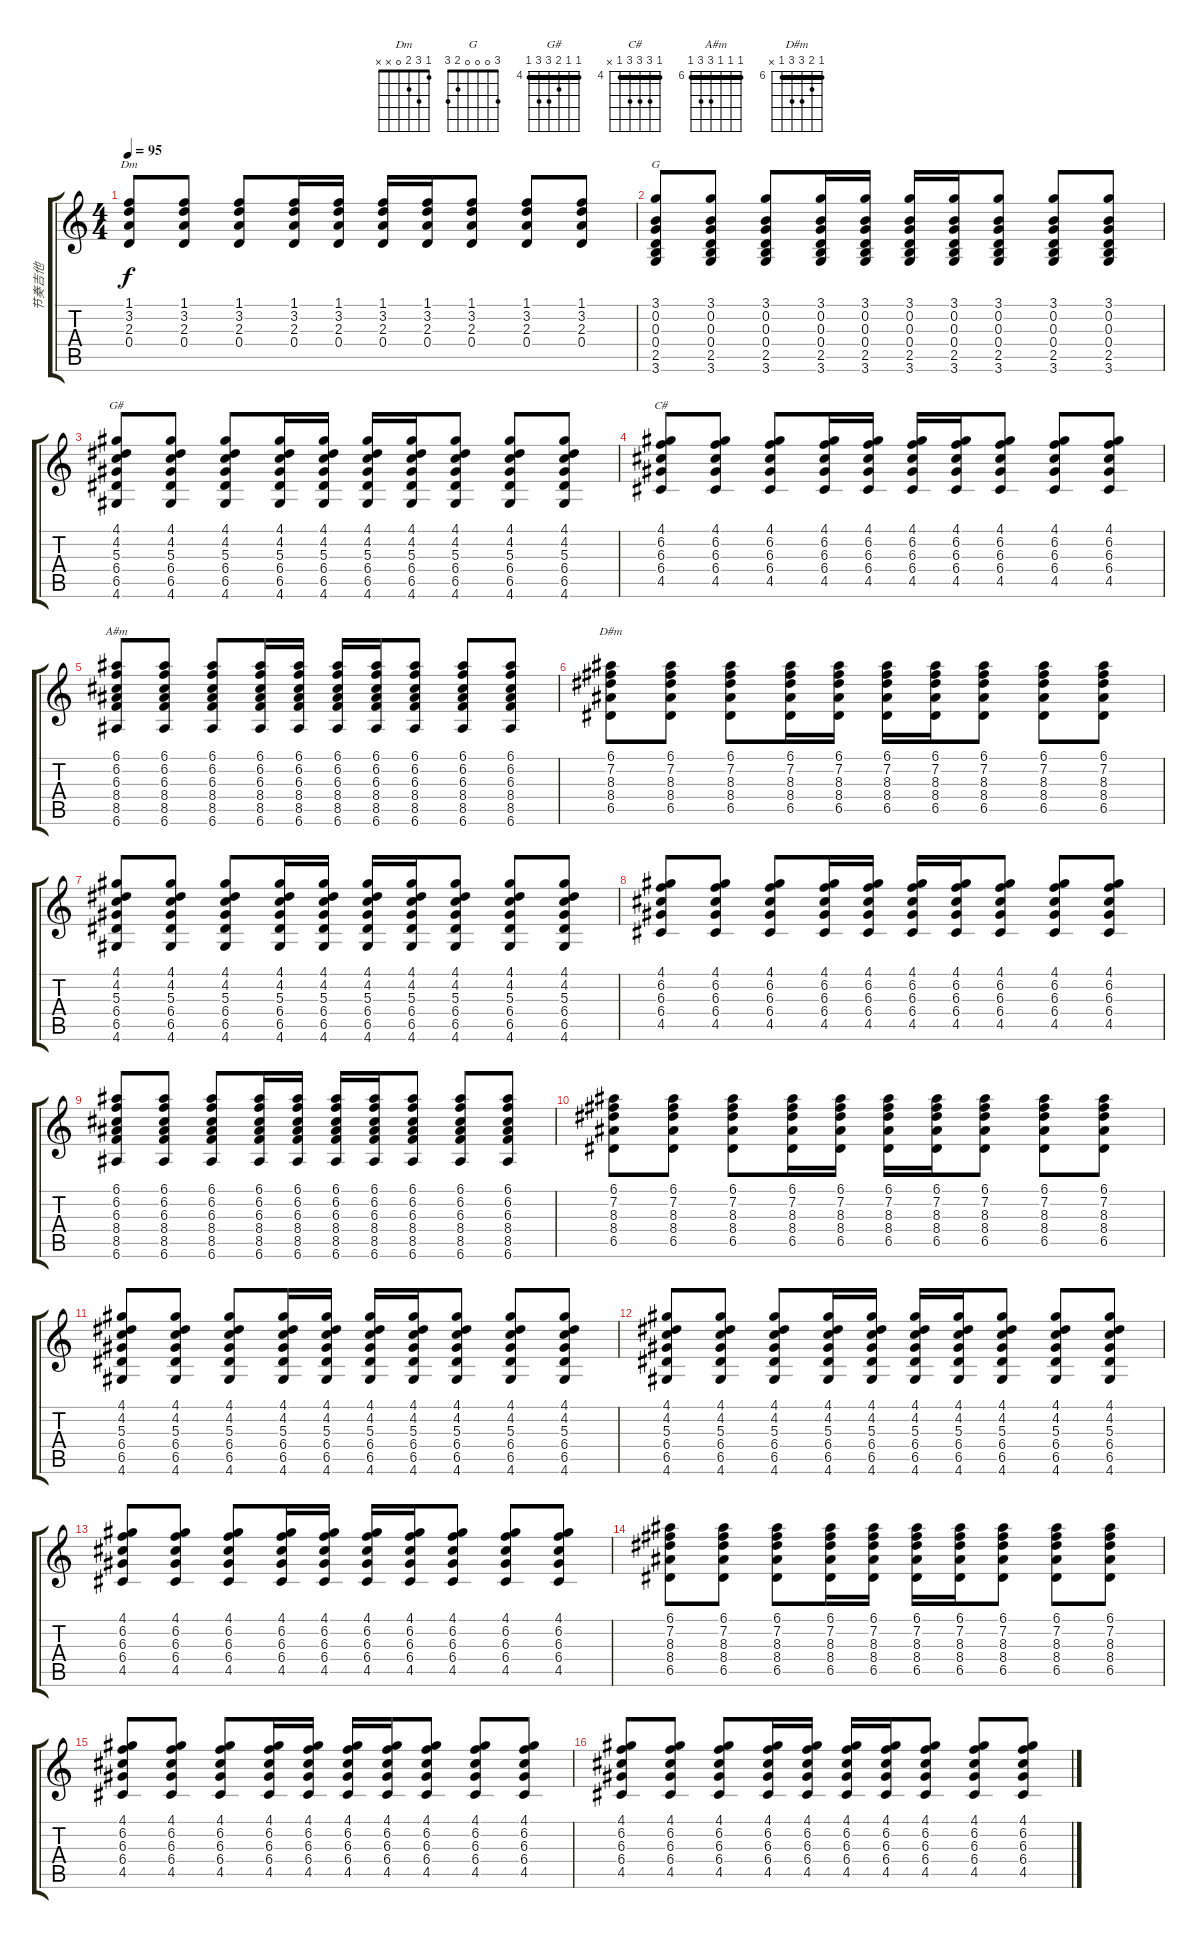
\track ("节奏吉他" "节奏吉他") {instrument acousticguitarnylon}
\staff {score tabs}
\tuning (E4 B3 G3 D3 A2 E2) {hide}
\chord ("Dm" 1 3 2 0 x x)
\chord ("G" 3 0 0 0 2 3)
\chord ("G#" 4 4 5 6 6 4) {firstfret 4 barre 4}
\chord ("C#" 4 6 6 6 4 x) {firstfret 4 barre 4}
\chord ("A#m" 6 6 6 8 8 6) {firstfret 6 barre 6}
\chord ("D#m" 6 7 8 8 6 x) {firstfret 6 barre 6}
\ts (4 4)
\tempo 95
\clef g2
\ks c
(1.1 3.2 2.3 0.4).8{ch "Dm" dy f} (1.1 3.2 2.3 0.4).8 (1.1 3.2 2.3 0.4).8 (1.1 3.2 2.3 0.4).16 (1.1 3.2 2.3 0.4).16 (1.1 3.2 2.3 0.4).16 (1.1 3.2 2.3 0.4).16 (1.1 3.2 2.3 0.4).8 (1.1 3.2 2.3 0.4).8 (1.1 3.2 2.3 0.4).8 |
(3.1 0.2 0.3 0.4 2.5 3.6).8{ch "G"} (3.1 0.2 0.3 0.4 2.5 3.6).8 (3.1 0.2 0.3 0.4 2.5 3.6).8 (3.1 0.2 0.3 0.4 2.5 3.6).16 (3.1 0.2 0.3 0.4 2.5 3.6).16 (3.1 0.2 0.3 0.4 2.5 3.6).16 (3.1 0.2 0.3 0.4 2.5 3.6).16 (3.1 0.2 0.3 0.4 2.5 3.6).8 (3.1 0.2 0.3 0.4 2.5 3.6).8 (3.1 0.2 0.3 0.4 2.5 3.6).8 |
(4.1 4.2 5.3 6.4 6.5 4.6).8{ch "G#"} (4.1 4.2 5.3 6.4 6.5 4.6).8 (4.1 4.2 5.3 6.4 6.5 4.6).8 (4.1 4.2 5.3 6.4 6.5 4.6).16 (4.1 4.2 5.3 6.4 6.5 4.6).16 (4.1 4.2 5.3 6.4 6.5 4.6).16 (4.1 4.2 5.3 6.4 6.5 4.6).16 (4.1 4.2 5.3 6.4 6.5 4.6).8 (4.1 4.2 5.3 6.4 6.5 4.6).8 (4.1 4.2 5.3 6.4 6.5 4.6).8 |
(4.1 6.2 6.3 6.4 4.5).8{ch "C#"} (4.1 6.2 6.3 6.4 4.5).8 (4.1 6.2 6.3 6.4 4.5).8 (4.1 6.2 6.3 6.4 4.5).16 (4.1 6.2 6.3 6.4 4.5).16 (4.1 6.2 6.3 6.4 4.5).16 (4.1 6.2 6.3 6.4 4.5).16 (4.1 6.2 6.3 6.4 4.5).8 (4.1 6.2 6.3 6.4 4.5).8 (4.1 6.2 6.3 6.4 4.5).8 |
(6.1 6.2 6.3 8.4 8.5 6.6).8{ch "A#m"} (6.1 6.2 6.3 8.4 8.5 6.6).8 (6.1 6.2 6.3 8.4 8.5 6.6).8 (6.1 6.2 6.3 8.4 8.5 6.6).16 (6.1 6.2 6.3 8.4 8.5 6.6).16 (6.1 6.2 6.3 8.4 8.5 6.6).16 (6.1 6.2 6.3 8.4 8.5 6.6).16 (6.1 6.2 6.3 8.4 8.5 6.6).8 (6.1 6.2 6.3 8.4 8.5 6.6).8 (6.1 6.2 6.3 8.4 8.5 6.6).8 |
(6.1 7.2 8.3 8.4 6.5).8{ch "D#m"} (6.1 7.2 8.3 8.4 6.5).8 (6.1 7.2 8.3 8.4 6.5).8 (6.1 7.2 8.3 8.4 6.5).16 (6.1 7.2 8.3 8.4 6.5).16 (6.1 7.2 8.3 8.4 6.5).16 (6.1 7.2 8.3 8.4 6.5).16 (6.1 7.2 8.3 8.4 6.5).8 (6.1 7.2 8.3 8.4 6.5).8 (6.1 7.2 8.3 8.4 6.5).8 |
(4.1 4.2 5.3 6.4 6.5 4.6).8 (4.1 4.2 5.3 6.4 6.5 4.6).8 (4.1 4.2 5.3 6.4 6.5 4.6).8 (4.1 4.2 5.3 6.4 6.5 4.6).16 (4.1 4.2 5.3 6.4 6.5 4.6).16 (4.1 4.2 5.3 6.4 6.5 4.6).16 (4.1 4.2 5.3 6.4 6.5 4.6).16 (4.1 4.2 5.3 6.4 6.5 4.6).8 (4.1 4.2 5.3 6.4 6.5 4.6).8 (4.1 4.2 5.3 6.4 6.5 4.6).8 |
(4.1 6.2 6.3 6.4 4.5).8 (4.1 6.2 6.3 6.4 4.5).8 (4.1 6.2 6.3 6.4 4.5).8 (4.1 6.2 6.3 6.4 4.5).16 (4.1 6.2 6.3 6.4 4.5).16 (4.1 6.2 6.3 6.4 4.5).16 (4.1 6.2 6.3 6.4 4.5).16 (4.1 6.2 6.3 6.4 4.5).8 (4.1 6.2 6.3 6.4 4.5).8 (4.1 6.2 6.3 6.4 4.5).8 |
(6.1 6.2 6.3 8.4 8.5 6.6).8 (6.1 6.2 6.3 8.4 8.5 6.6).8 (6.1 6.2 6.3 8.4 8.5 6.6).8 (6.1 6.2 6.3 8.4 8.5 6.6).16 (6.1 6.2 6.3 8.4 8.5 6.6).16 (6.1 6.2 6.3 8.4 8.5 6.6).16 (6.1 6.2 6.3 8.4 8.5 6.6).16 (6.1 6.2 6.3 8.4 8.5 6.6).8 (6.1 6.2 6.3 8.4 8.5 6.6).8 (6.1 6.2 6.3 8.4 8.5 6.6).8 |
(6.1 7.2 8.3 8.4 6.5).8 (6.1 7.2 8.3 8.4 6.5).8 (6.1 7.2 8.3 8.4 6.5).8 (6.1 7.2 8.3 8.4 6.5).16 (6.1 7.2 8.3 8.4 6.5).16 (6.1 7.2 8.3 8.4 6.5).16 (6.1 7.2 8.3 8.4 6.5).16 (6.1 7.2 8.3 8.4 6.5).8 (6.1 7.2 8.3 8.4 6.5).8 (6.1 7.2 8.3 8.4 6.5).8 |
(4.1 4.2 5.3 6.4 6.5 4.6).8 (4.1 4.2 5.3 6.4 6.5 4.6).8 (4.1 4.2 5.3 6.4 6.5 4.6).8 (4.1 4.2 5.3 6.4 6.5 4.6).16 (4.1 4.2 5.3 6.4 6.5 4.6).16 (4.1 4.2 5.3 6.4 6.5 4.6).16 (4.1 4.2 5.3 6.4 6.5 4.6).16 (4.1 4.2 5.3 6.4 6.5 4.6).8 (4.1 4.2 5.3 6.4 6.5 4.6).8 (4.1 4.2 5.3 6.4 6.5 4.6).8 |
(4.1 4.2 5.3 6.4 6.5 4.6).8 (4.1 4.2 5.3 6.4 6.5 4.6).8 (4.1 4.2 5.3 6.4 6.5 4.6).8 (4.1 4.2 5.3 6.4 6.5 4.6).16 (4.1 4.2 5.3 6.4 6.5 4.6).16 (4.1 4.2 5.3 6.4 6.5 4.6).16 (4.1 4.2 5.3 6.4 6.5 4.6).16 (4.1 4.2 5.3 6.4 6.5 4.6).8 (4.1 4.2 5.3 6.4 6.5 4.6).8 (4.1 4.2 5.3 6.4 6.5 4.6).8 |
(4.1 6.2 6.3 6.4 4.5).8 (4.1 6.2 6.3 6.4 4.5).8 (4.1 6.2 6.3 6.4 4.5).8 (4.1 6.2 6.3 6.4 4.5).16 (4.1 6.2 6.3 6.4 4.5).16 (4.1 6.2 6.3 6.4 4.5).16 (4.1 6.2 6.3 6.4 4.5).16 (4.1 6.2 6.3 6.4 4.5).8 (4.1 6.2 6.3 6.4 4.5).8 (4.1 6.2 6.3 6.4 4.5).8 |
(6.1 7.2 8.3 8.4 6.5).8 (6.1 7.2 8.3 8.4 6.5).8 (6.1 7.2 8.3 8.4 6.5).8 (6.1 7.2 8.3 8.4 6.5).16 (6.1 7.2 8.3 8.4 6.5).16 (6.1 7.2 8.3 8.4 6.5).16 (6.1 7.2 8.3 8.4 6.5).16 (6.1 7.2 8.3 8.4 6.5).8 (6.1 7.2 8.3 8.4 6.5).8 (6.1 7.2 8.3 8.4 6.5).8 |
(4.1 6.2 6.3 6.4 4.5).8 (4.1 6.2 6.3 6.4 4.5).8 (4.1 6.2 6.3 6.4 4.5).8 (4.1 6.2 6.3 6.4 4.5).16 (4.1 6.2 6.3 6.4 4.5).16 (4.1 6.2 6.3 6.4 4.5).16 (4.1 6.2 6.3 6.4 4.5).16 (4.1 6.2 6.3 6.4 4.5).8 (4.1 6.2 6.3 6.4 4.5).8 (4.1 6.2 6.3 6.4 4.5).8 |
(4.1 6.2 6.3 6.4 4.5).8 (4.1 6.2 6.3 6.4 4.5).8 (4.1 6.2 6.3 6.4 4.5).8 (4.1 6.2 6.3 6.4 4.5).16 (4.1 6.2 6.3 6.4 4.5).16 (4.1 6.2 6.3 6.4 4.5).16 (4.1 6.2 6.3 6.4 4.5).16 (4.1 6.2 6.3 6.4 4.5).8 (4.1 6.2 6.3 6.4 4.5).8 (4.1 6.2 6.3 6.4 4.5).8
